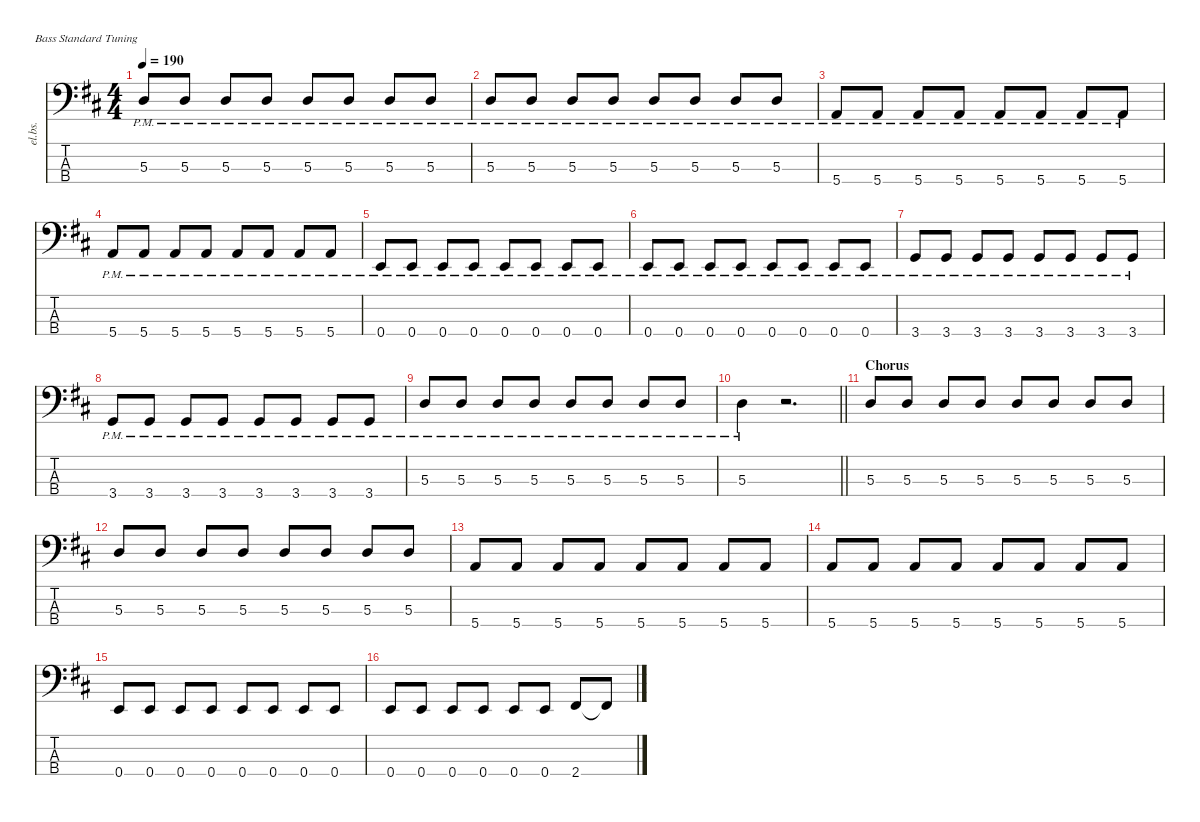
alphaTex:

\defaultSystemsLayout 4
\hideDynamics
\bracketExtendMode nobrackets
\otherSystemsTrackNameOrientation horizontal
\track ("Matt Willis" "el.bs.") {instrument electricbasspick}
\staff {score tabs}
\tuning (G2 D2 A1 E1)
\ts (4 4)
\tempo 190
\clef f4
\ks d
5.3{pm acc forcenatural}.8{dy f beam Up} 5.3{pm acc forcenatural}.8{beam Up} 5.3{pm acc forcenatural}.8{beam Up} 5.3{pm acc forcenatural}.8{beam Up} 5.3{pm acc forcenatural}.8{beam Up} 5.3{pm acc forcenatural}.8{beam Up} 5.3{pm acc forcenatural}.8{beam Up} 5.3{pm acc forcenatural}.8{beam Up} |
5.3{pm acc forcenatural}.8{beam Up} 5.3{pm acc forcenatural}.8{beam Up} 5.3{pm acc forcenatural}.8{beam Up} 5.3{pm acc forcenatural}.8{beam Up} 5.3{pm acc forcenatural}.8{beam Up} 5.3{pm acc forcenatural}.8{beam Up} 5.3{pm acc forcenatural}.8{beam Up} 5.3{pm acc forcenatural}.8{beam Up} |
5.4{pm acc forcenatural}.8{beam Up} 5.4{pm acc forcenatural}.8{beam Up} 5.4{pm acc forcenatural}.8{beam Up} 5.4{pm acc forcenatural}.8{beam Up} 5.4{pm acc forcenatural}.8{beam Up} 5.4{pm acc forcenatural}.8{beam Up} 5.4{pm acc forcenatural}.8{beam Up} 5.4{pm acc forcenatural}.8{beam Up} |
5.4{pm acc forcenatural}.8{beam Up} 5.4{pm acc forcenatural}.8{beam Up} 5.4{pm acc forcenatural}.8{beam Up} 5.4{pm acc forcenatural}.8{beam Up} 5.4{pm acc forcenatural}.8{beam Up} 5.4{pm acc forcenatural}.8{beam Up} 5.4{pm acc forcenatural}.8{beam Up} 5.4{pm acc forcenatural}.8{beam Up} |
0.4{pm acc forcenatural}.8{beam Up} 0.4{pm acc forcenatural}.8{beam Up} 0.4{pm acc forcenatural}.8{beam Up} 0.4{pm acc forcenatural}.8{beam Up} 0.4{pm acc forcenatural}.8{beam Up} 0.4{pm acc forcenatural}.8{beam Up} 0.4{pm acc forcenatural}.8{beam Up} 0.4{pm acc forcenatural}.8{beam Up} |
0.4{pm acc forcenatural}.8{beam Up} 0.4{pm acc forcenatural}.8{beam Up} 0.4{pm acc forcenatural}.8{beam Up} 0.4{pm acc forcenatural}.8{beam Up} 0.4{pm acc forcenatural}.8{beam Up} 0.4{pm acc forcenatural}.8{beam Up} 0.4{pm acc forcenatural}.8{beam Up} 0.4{pm acc forcenatural}.8{beam Up} |
3.4{pm acc forcenatural}.8{beam Up} 3.4{pm acc forcenatural}.8{beam Up} 3.4{pm acc forcenatural}.8{beam Up} 3.4{pm acc forcenatural}.8{beam Up} 3.4{pm acc forcenatural}.8{beam Up} 3.4{pm acc forcenatural}.8{beam Up} 3.4{pm acc forcenatural}.8{beam Up} 3.4{pm acc forcenatural}.8{beam Up} |
3.4{pm acc forcenatural}.8{beam Up} 3.4{pm acc forcenatural}.8{beam Up} 3.4{pm acc forcenatural}.8{beam Up} 3.4{pm acc forcenatural}.8{beam Up} 3.4{pm acc forcenatural}.8{beam Up} 3.4{pm acc forcenatural}.8{beam Up} 3.4{pm acc forcenatural}.8{beam Up} 3.4{pm acc forcenatural}.8{beam Up} |
5.3{pm acc forcenatural}.8{beam Up} 5.3{pm acc forcenatural}.8{beam Up} 5.3{pm acc forcenatural}.8{beam Up} 5.3{pm acc forcenatural}.8{beam Up} 5.3{pm acc forcenatural}.8{beam Up} 5.3{pm acc forcenatural}.8{beam Up} 5.3{pm acc forcenatural}.8{beam Up} 5.3{pm acc forcenatural}.8{beam Up} |
\barLineRight lightlight
5.3{pm acc forcenatural}.4{beam Down} r.2{d beam Down} |
\section ("" "Chorus")
5.3{acc forcenatural}.8{beam Up} 5.3{acc forcenatural}.8{beam Up} 5.3{acc forcenatural}.8{beam Up} 5.3{acc forcenatural}.8{beam Up} 5.3{acc forcenatural}.8{beam Up} 5.3{acc forcenatural}.8{beam Up} 5.3{acc forcenatural}.8{beam Up} 5.3{acc forcenatural}.8{beam Up} |
5.3{acc forcenatural}.8{beam Up} 5.3{acc forcenatural}.8{beam Up} 5.3{acc forcenatural}.8{beam Up} 5.3{acc forcenatural}.8{beam Up} 5.3{acc forcenatural}.8{beam Up} 5.3{acc forcenatural}.8{beam Up} 5.3{acc forcenatural}.8{beam Up} 5.3{acc forcenatural}.8{beam Up} |
5.4{acc forcenatural}.8{beam Up} 5.4{acc forcenatural}.8{beam Up} 5.4{acc forcenatural}.8{beam Up} 5.4{acc forcenatural}.8{beam Up} 5.4{acc forcenatural}.8{beam Up} 5.4{acc forcenatural}.8{beam Up} 5.4{acc forcenatural}.8{beam Up} 5.4{acc forcenatural}.8{beam Up} |
5.4{acc forcenatural}.8{beam Up} 5.4{acc forcenatural}.8{beam Up} 5.4{acc forcenatural}.8{beam Up} 5.4{acc forcenatural}.8{beam Up} 5.4{acc forcenatural}.8{beam Up} 5.4{acc forcenatural}.8{beam Up} 5.4{acc forcenatural}.8{beam Up} 5.4{acc forcenatural}.8{beam Up} |
0.4{acc forcenatural}.8{beam Up} 0.4{acc forcenatural}.8{beam Up} 0.4{acc forcenatural}.8{beam Up} 0.4{acc forcenatural}.8{beam Up} 0.4{acc forcenatural}.8{beam Up} 0.4{acc forcenatural}.8{beam Up} 0.4{acc forcenatural}.8{beam Up} 0.4{acc forcenatural}.8{beam Up} |
0.4{acc forcenatural}.8{beam Up} 0.4{acc forcenatural}.8{beam Up} 0.4{acc forcenatural}.8{beam Up} 0.4{acc forcenatural}.8{beam Up} 0.4{acc forcenatural}.8{beam Up} 0.4{acc forcenatural}.8{beam Up} 2.4{acc #}.8{beam Up} 2.4{t acc #}.8{beam Up}
